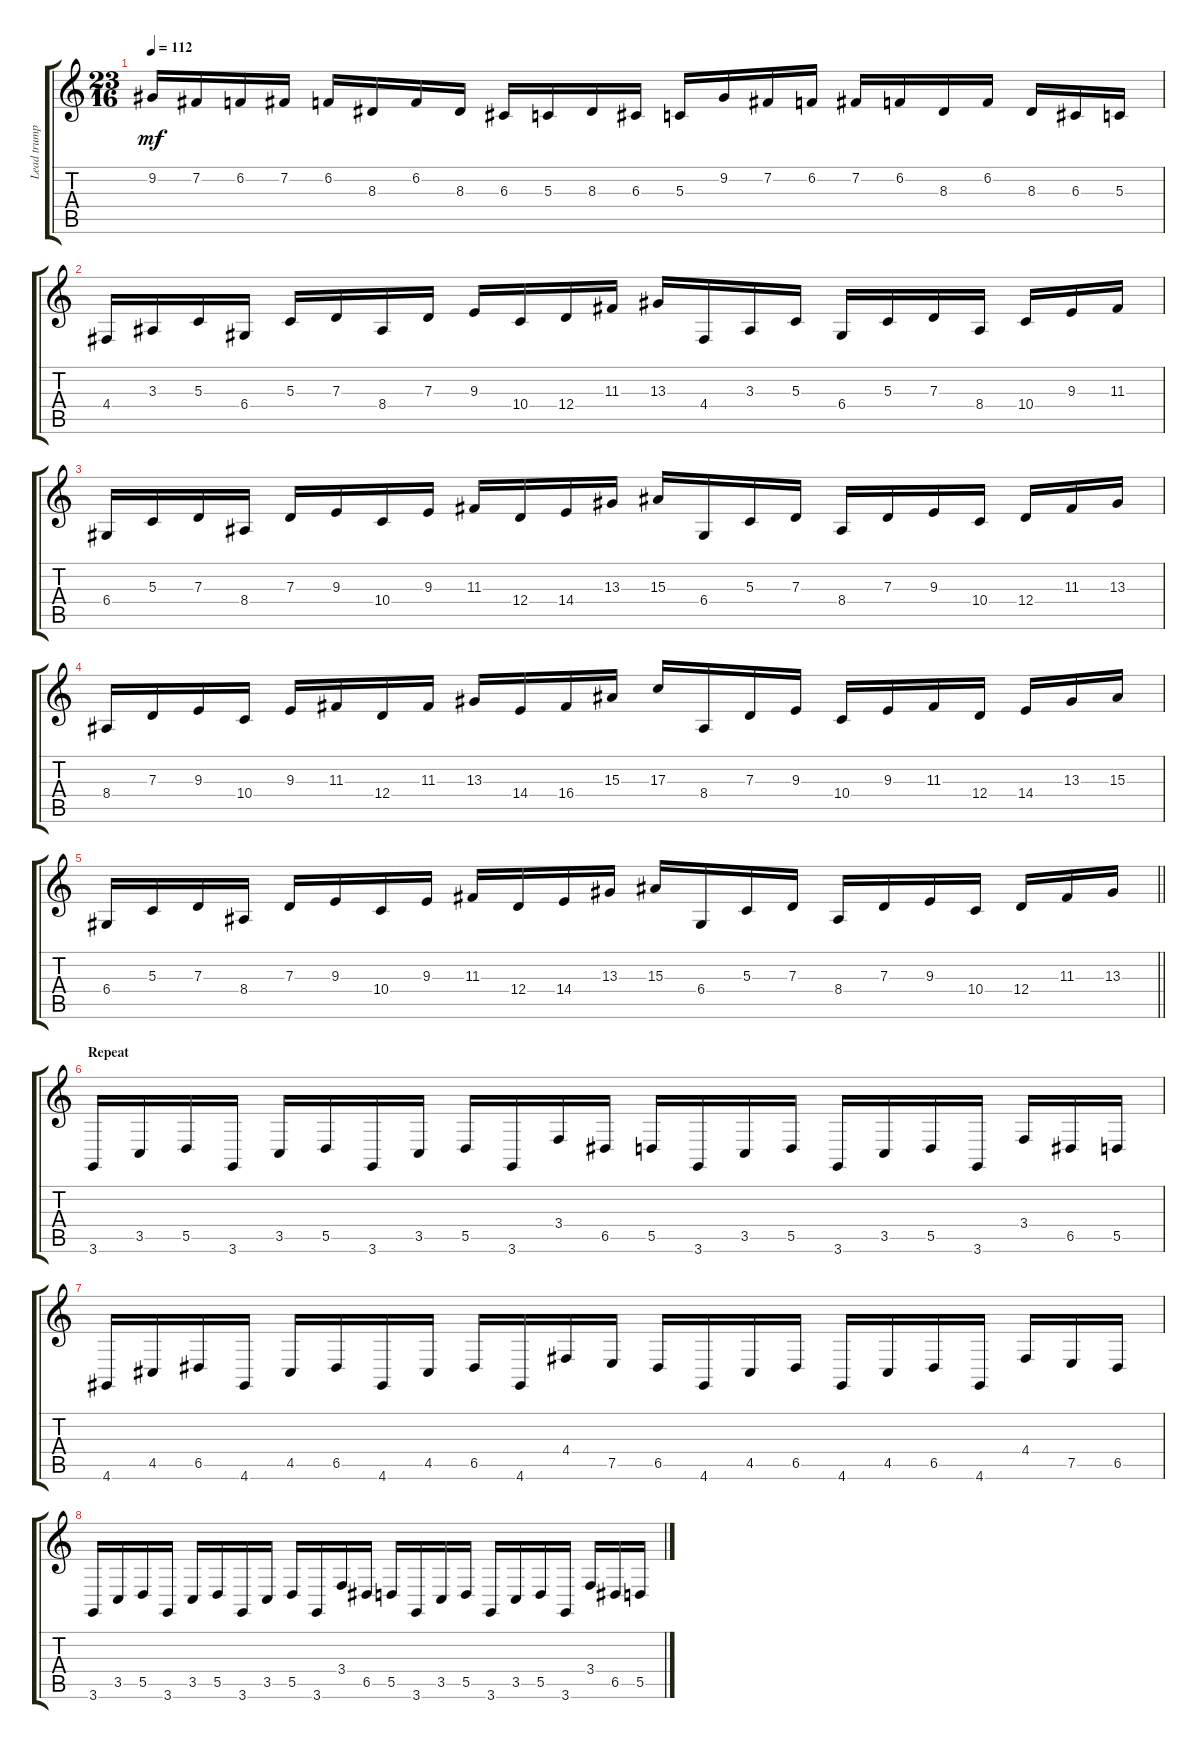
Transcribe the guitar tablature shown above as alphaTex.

\track ("Lead trumpet" "Lead trump") {instrument trumpet}
\staff {score tabs}
\tuning (E4 B3 G3 D3 A2 E2) {hide}
\ts (23 16)
\tempo 112
\clef g2
\ks c
9.2.16{dy mf} 7.2.16 6.2.16 7.2.16 6.2.16 8.3.16 6.2.16 8.3.16 6.3.16 5.3.16 8.3.16 6.3.16 5.3.16 9.2.16 7.2.16 6.2.16 7.2.16 6.2.16 8.3.16 6.2.16 8.3.16 6.3.16 5.3.16 |
4.4.16 3.3.16 5.3.16 6.4.16 5.3.16 7.3.16 8.4.16 7.3.16 9.3.16 10.4.16 12.4.16 11.3.16 13.3.16 4.4.16 3.3.16 5.3.16 6.4.16 5.3.16 7.3.16 8.4.16 10.4.16 9.3.16 11.3.16 |
6.4.16 5.3.16 7.3.16 8.4.16 7.3.16 9.3.16 10.4.16 9.3.16 11.3.16 12.4.16 14.4.16 13.3.16 15.3.16 6.4.16 5.3.16 7.3.16 8.4.16 7.3.16 9.3.16 10.4.16 12.4.16 11.3.16 13.3.16 |
8.4.16 7.3.16 9.3.16 10.4.16 9.3.16 11.3.16 12.4.16 11.3.16 13.3.16 14.4.16 16.4.16 15.3.16 17.3.16 8.4.16 7.3.16 9.3.16 10.4.16 9.3.16 11.3.16 12.4.16 14.4.16 13.3.16 15.3.16 |
\barLineRight lightlight
6.4.16 5.3.16 7.3.16 8.4.16 7.3.16 9.3.16 10.4.16 9.3.16 11.3.16 12.4.16 14.4.16 13.3.16 15.3.16 6.4.16 5.3.16 7.3.16 8.4.16 7.3.16 9.3.16 10.4.16 12.4.16 11.3.16 13.3.16 |
\section ("" "Repeat")
3.6.16 3.5.16 5.5.16 3.6.16 3.5.16 5.5.16 3.6.16 3.5.16 5.5.16 3.6.16 3.4.16 6.5.16 5.5.16 3.6.16 3.5.16 5.5.16 3.6.16 3.5.16 5.5.16 3.6.16 3.4.16 6.5.16 5.5.16 |
4.6.16 4.5.16 6.5.16 4.6.16 4.5.16 6.5.16 4.6.16 4.5.16 6.5.16 4.6.16 4.4.16 7.5.16 6.5.16 4.6.16 4.5.16 6.5.16 4.6.16 4.5.16 6.5.16 4.6.16 4.4.16 7.5.16 6.5.16 |
3.6.16 3.5.16 5.5.16 3.6.16 3.5.16 5.5.16 3.6.16 3.5.16 5.5.16 3.6.16 3.4.16 6.5.16 5.5.16 3.6.16 3.5.16 5.5.16 3.6.16 3.5.16 5.5.16 3.6.16 3.4.16 6.5.16 5.5.16
